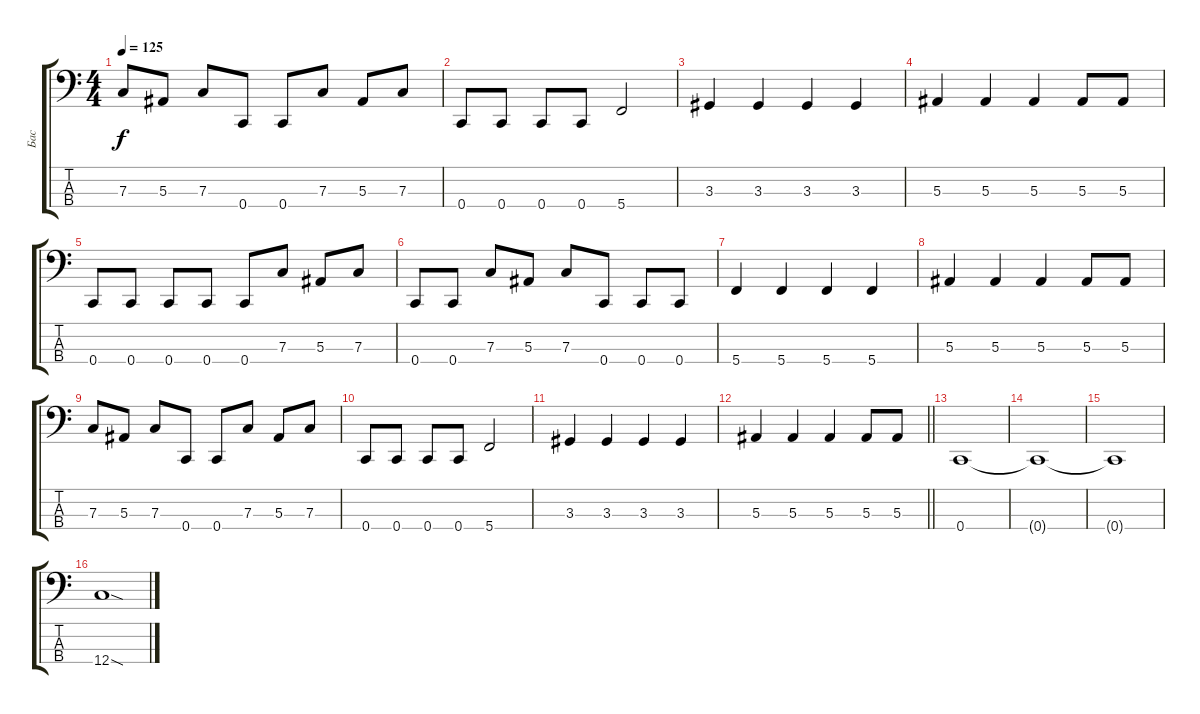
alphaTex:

\track ("Бас" "Бас") {instrument electricbassfinger}
\staff {score tabs}
\tuning (Eb2 Bb1 F1 C1) {hide}
\ts (4 4)
\tempo 125
\clef f4
\ks c
7.3.8{dy f} 5.3.8 7.3.8 0.4.8 0.4.8 7.3.8 5.3.8 7.3.8 |
0.4.8 0.4.8 0.4.8 0.4.8 5.4.2 |
3.3.4 3.3.4 3.3.4 3.3.4 |
5.3.4 5.3.4 5.3.4 5.3.8 5.3.8 |
0.4.8 0.4.8 0.4.8 0.4.8 0.4.8 7.3.8 5.3.8 7.3.8 |
0.4.8 0.4.8 7.3.8 5.3.8 7.3.8 0.4.8 0.4.8 0.4.8 |
5.4.4 5.4.4 5.4.4 5.4.4 |
5.3.4 5.3.4 5.3.4 5.3.8 5.3.8 |
7.3.8 5.3.8 7.3.8 0.4.8 0.4.8 7.3.8 5.3.8 7.3.8 |
0.4.8 0.4.8 0.4.8 0.4.8 5.4.2 |
3.3.4 3.3.4 3.3.4 3.3.4 |
\barLineRight lightlight
5.3.4 5.3.4 5.3.4 5.3.8 5.3.8 |
0.4.1 |
0.4{t}.1 |
0.4{t}.1 |
12.4{sod}.1
